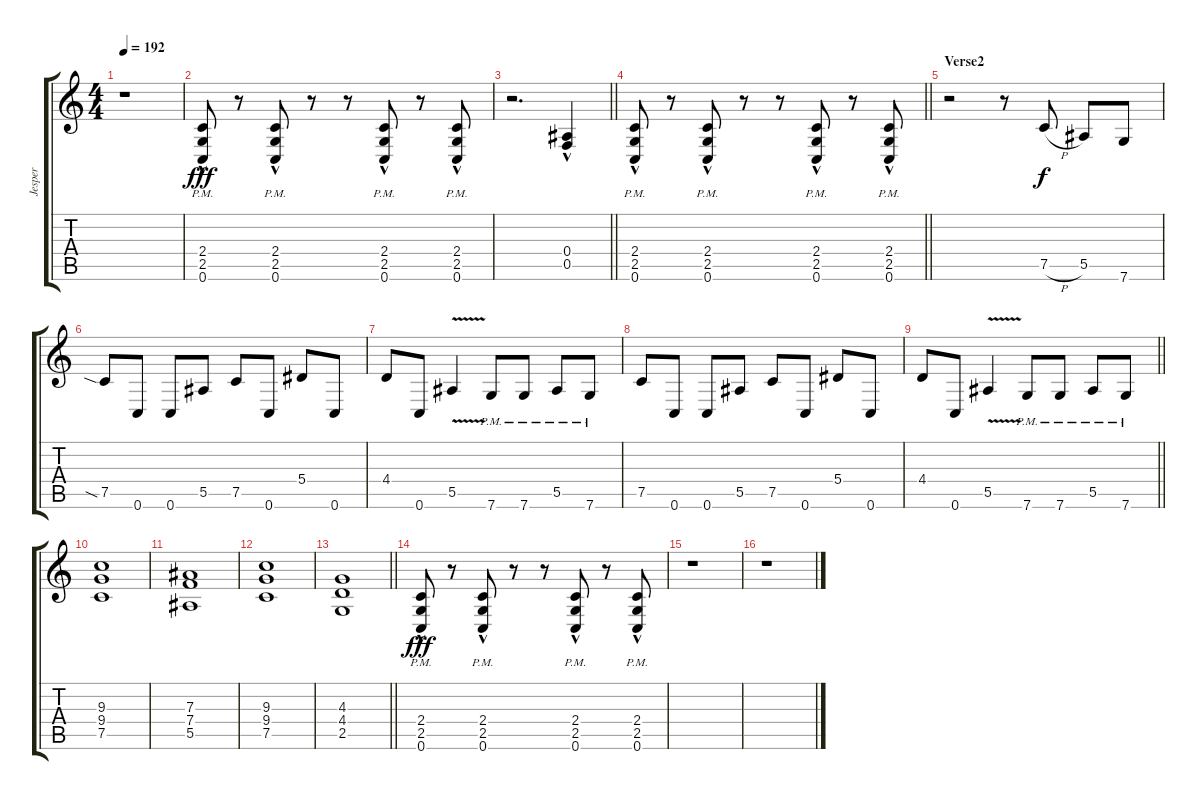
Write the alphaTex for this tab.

\track ("Jesper" "Jesper") {instrument distortionguitar}
\staff {score tabs}
\tuning (C4 G3 Eb3 Bb2 F2 C2) {hide}
\ts (4 4)
\tempo 192
\clef g2
\ks c
r.1{dy fff} |
(2.4{hac pm} 2.5{hac} 0.6{hac}).8 r.8 (2.4{hac pm} 2.5{hac} 0.6{hac}).8 r.8 r.8 (2.4{hac pm} 2.5{hac pm} 0.6{hac}).8 r.8 (2.4{hac} 2.5{hac pm} 0.6{hac}).8 |
\barLineRight lightlight
r.2{d} (0.4{hac} 0.5{hac}).4 |
\section ("" "")
\barLineRight lightlight
(2.4{hac} 2.5{hac pm} 0.6{hac}).8 r.8 (2.4{hac} 2.5{hac pm} 0.6{hac}).8 r.8 r.8 (2.4{hac} 2.5{hac pm} 0.6{hac}).8 r.8 (2.4{hac} 2.5{hac pm} 0.6{hac}).8 |
\section ("" "Verse2")
r.2 r.8 7.5{h}.8{dy f} 5.5.8 7.6.8 |
7.5{sia}.8 0.6.8 0.6.8 5.5.8 7.5.8 0.6.8 5.4.8 0.6.8 |
4.4.8 0.6.8 5.5{v}.4 7.6{pm}.8 7.6{pm}.8 5.5{pm}.8 7.6{pm}.8 |
7.5.8 0.6.8 0.6.8 5.5.8 7.5.8 0.6.8 5.4.8 0.6.8 |
\barLineRight lightlight
4.4.8 0.6.8 5.5{v}.4 7.6{pm}.8 7.6{pm}.8 5.5{pm}.8 7.6{pm}.8 |
(9.3 9.4 7.5).1{volume 13} |
(7.3 7.4 5.5).1 |
(9.3 9.4 7.5).1 |
\barLineRight lightlight
(4.3 4.4 2.5).1 |
(2.4{hac} 2.5{hac pm} 0.6{hac}).8{dy fff} r.8 (2.4{hac} 2.5{hac pm} 0.6{hac}).8 r.8 r.8 (2.4{hac} 2.5{hac pm} 0.6{hac}).8 r.8 (2.4{hac} 2.5{hac pm} 0.6{hac}).8 |
r.1 |
r.1
